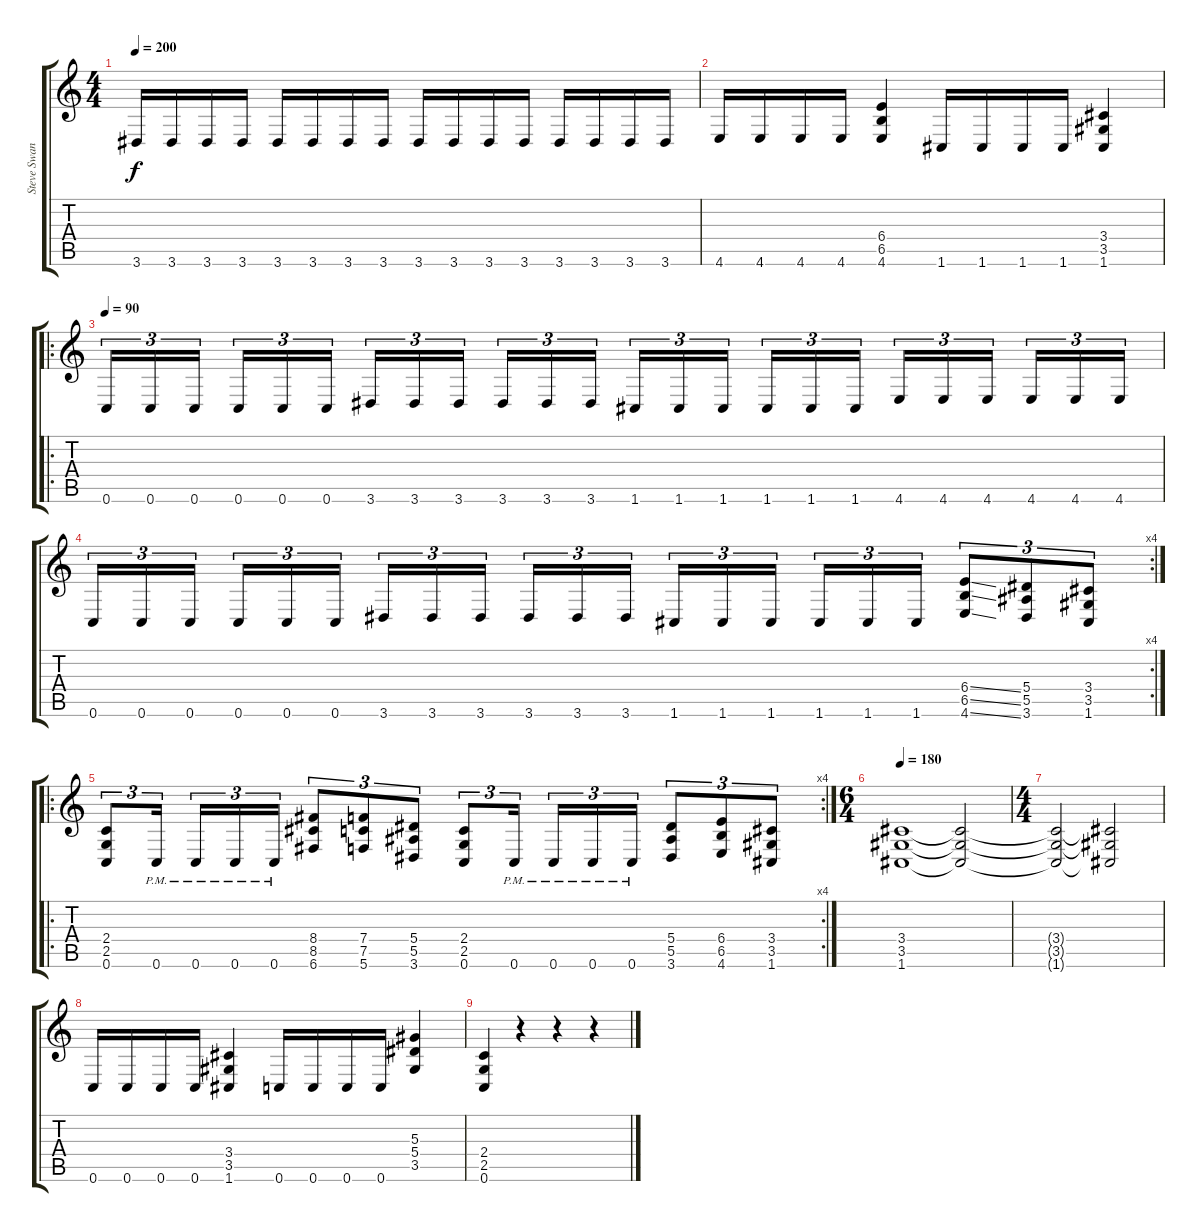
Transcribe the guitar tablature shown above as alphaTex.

\track ("Steve Swanson" "Steve Swan") {instrument distortionguitar}
\staff {score tabs}
\tuning (C4 G3 Eb3 Bb2 F2 C2) {hide}
\ts (4 4)
\tempo 200
\clef g2
\ks c
3.6.16{dy f} 3.6.16 3.6.16 3.6.16 3.6.16 3.6.16 3.6.16 3.6.16 3.6.16 3.6.16 3.6.16 3.6.16 3.6.16 3.6.16 3.6.16 3.6.16 |
4.6.16 4.6.16 4.6.16 4.6.16 (6.4 6.5 4.6).4 1.6.16 1.6.16 1.6.16 1.6.16 (3.4 3.5 1.6).4 |
\ro
\tempo 90
0.6.16{tu (3 2)} 0.6.16{tu (3 2)} 0.6.16{tu (3 2)} 0.6.16{tu (3 2)} 0.6.16{tu (3 2)} 0.6.16{tu (3 2)} 3.6.16{tu (3 2)} 3.6.16{tu (3 2)} 3.6.16{tu (3 2)} 3.6.16{tu (3 2)} 3.6.16{tu (3 2)} 3.6.16{tu (3 2)} 1.6.16{tu (3 2)} 1.6.16{tu (3 2)} 1.6.16{tu (3 2)} 1.6.16{tu (3 2)} 1.6.16{tu (3 2)} 1.6.16{tu (3 2)} 4.6.16{tu (3 2)} 4.6.16{tu (3 2)} 4.6.16{tu (3 2)} 4.6.16{tu (3 2)} 4.6.16{tu (3 2)} 4.6.16{tu (3 2)} |
\rc 4
0.6.16{tu (3 2)} 0.6.16{tu (3 2)} 0.6.16{tu (3 2)} 0.6.16{tu (3 2)} 0.6.16{tu (3 2)} 0.6.16{tu (3 2)} 3.6.16{tu (3 2)} 3.6.16{tu (3 2)} 3.6.16{tu (3 2)} 3.6.16{tu (3 2)} 3.6.16{tu (3 2)} 3.6.16{tu (3 2)} 1.6.16{tu (3 2)} 1.6.16{tu (3 2)} 1.6.16{tu (3 2)} 1.6.16{tu (3 2)} 1.6.16{tu (3 2)} 1.6.16{tu (3 2)} (6.4{ss} 6.5{ss} 4.6{ss}).8{tu (3 2)} (5.4 5.5 3.6).8{tu (3 2)} (3.4 3.5 1.6).8{tu (3 2)} |
\ro
\rc 4
(2.4 2.5 0.6).8{tu (3 2)} 0.6{pm}.16{tu (3 2)} 0.6{pm}.16{tu (3 2)} 0.6{pm}.16{tu (3 2)} 0.6{pm}.16{tu (3 2)} (8.4 8.5 6.6).8{tu (3 2)} (7.4 7.5 5.6).8{tu (3 2)} (5.4 5.5 3.6).8{tu (3 2)} (2.4 2.5 0.6).8{tu (3 2)} 0.6{pm}.16{tu (3 2)} 0.6{pm}.16{tu (3 2)} 0.6{pm}.16{tu (3 2)} 0.6{pm}.16{tu (3 2)} (5.4 5.5 3.6).8{tu (3 2)} (6.4 6.5 4.6).8{tu (3 2)} (3.4 3.5 1.6).8{tu (3 2)} |
\ts (6 4)
\tempo 180
(3.4 3.5 1.6).1 (3.4{t} 3.5{t} 1.6{t}).2 |
\ts (4 4)
(3.4{t} 3.5{t} 1.6{t}).2 (3.4{t} 3.5{t} 1.6{t}).2 |
0.6.16 0.6.16 0.6.16 0.6.16 (3.4 3.5 1.6).4 0.6.16 0.6.16 0.6.16 0.6.16 (5.3 5.4 3.5).4 |
(2.4 2.5 0.6).4 r.4 r.4 r.4
